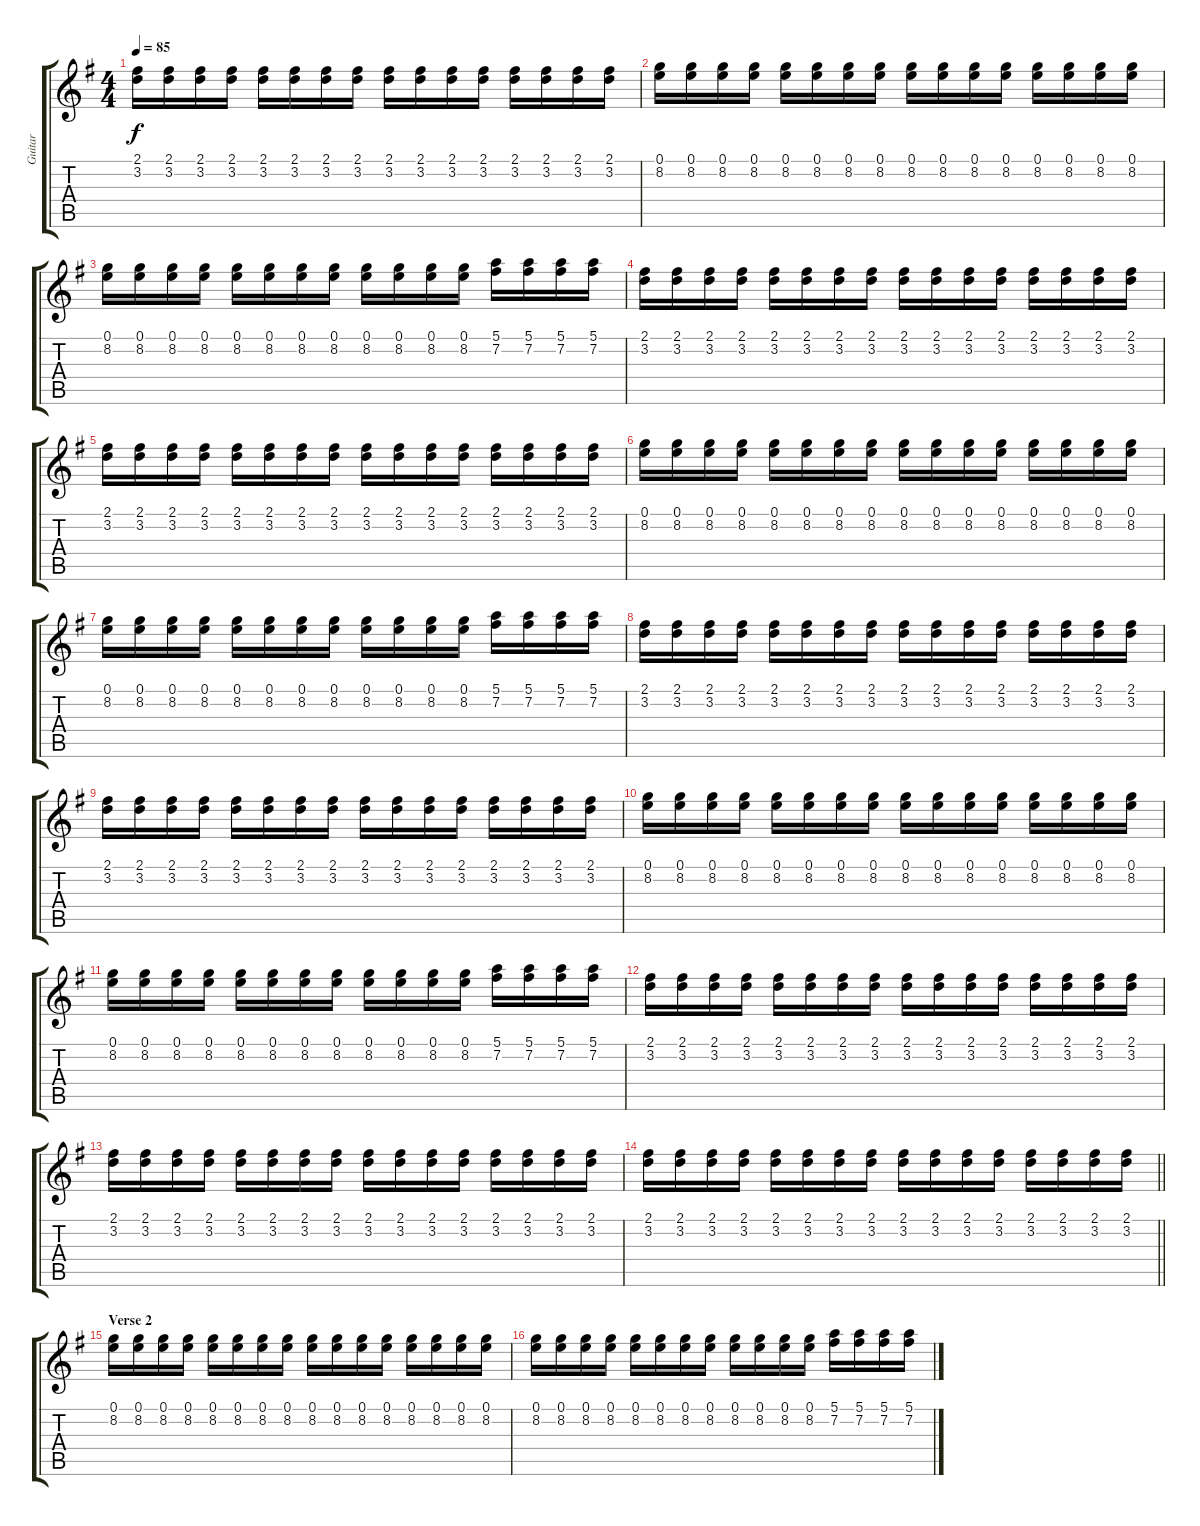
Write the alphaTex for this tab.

\track ("Guitar" "Guitar") {instrument overdrivenguitar}
\staff {score tabs}
\tuning (E4 B3 G3 D3 A2 E2) {hide}
\ts (4 4)
\tempo 85
\clef g2
\ks g
(2.1 3.2).16{dy f} (2.1 3.2).16 (2.1 3.2).16 (2.1 3.2).16 (2.1 3.2).16 (2.1 3.2).16 (2.1 3.2).16 (2.1 3.2).16 (2.1 3.2).16 (2.1 3.2).16 (2.1 3.2).16 (2.1 3.2).16 (2.1 3.2).16 (2.1 3.2).16 (2.1 3.2).16 (2.1 3.2).16 |
(0.1 8.2).16 (0.1 8.2).16 (0.1 8.2).16 (0.1 8.2).16 (0.1 8.2).16 (0.1 8.2).16 (0.1 8.2).16 (0.1 8.2).16 (0.1 8.2).16 (0.1 8.2).16 (0.1 8.2).16 (0.1 8.2).16 (0.1 8.2).16 (0.1 8.2).16 (0.1 8.2).16 (0.1 8.2).16 |
(0.1 8.2).16 (0.1 8.2).16 (0.1 8.2).16 (0.1 8.2).16 (0.1 8.2).16 (0.1 8.2).16 (0.1 8.2).16 (0.1 8.2).16 (0.1 8.2).16 (0.1 8.2).16 (0.1 8.2).16 (0.1 8.2).16 (5.1 7.2).16 (5.1 7.2).16 (5.1 7.2).16 (5.1 7.2).16 |
(2.1 3.2).16 (2.1 3.2).16 (2.1 3.2).16 (2.1 3.2).16 (2.1 3.2).16 (2.1 3.2).16 (2.1 3.2).16 (2.1 3.2).16 (2.1 3.2).16 (2.1 3.2).16 (2.1 3.2).16 (2.1 3.2).16 (2.1 3.2).16 (2.1 3.2).16 (2.1 3.2).16 (2.1 3.2).16 |
(2.1 3.2).16 (2.1 3.2).16 (2.1 3.2).16 (2.1 3.2).16 (2.1 3.2).16 (2.1 3.2).16 (2.1 3.2).16 (2.1 3.2).16 (2.1 3.2).16 (2.1 3.2).16 (2.1 3.2).16 (2.1 3.2).16 (2.1 3.2).16 (2.1 3.2).16 (2.1 3.2).16 (2.1 3.2).16 |
(0.1 8.2).16 (0.1 8.2).16 (0.1 8.2).16 (0.1 8.2).16 (0.1 8.2).16 (0.1 8.2).16 (0.1 8.2).16 (0.1 8.2).16 (0.1 8.2).16 (0.1 8.2).16 (0.1 8.2).16 (0.1 8.2).16 (0.1 8.2).16 (0.1 8.2).16 (0.1 8.2).16 (0.1 8.2).16 |
(0.1 8.2).16 (0.1 8.2).16 (0.1 8.2).16 (0.1 8.2).16 (0.1 8.2).16 (0.1 8.2).16 (0.1 8.2).16 (0.1 8.2).16 (0.1 8.2).16 (0.1 8.2).16 (0.1 8.2).16 (0.1 8.2).16 (5.1 7.2).16 (5.1 7.2).16 (5.1 7.2).16 (5.1 7.2).16 |
(2.1 3.2).16 (2.1 3.2).16 (2.1 3.2).16 (2.1 3.2).16 (2.1 3.2).16 (2.1 3.2).16 (2.1 3.2).16 (2.1 3.2).16 (2.1 3.2).16 (2.1 3.2).16 (2.1 3.2).16 (2.1 3.2).16 (2.1 3.2).16 (2.1 3.2).16 (2.1 3.2).16 (2.1 3.2).16 |
(2.1 3.2).16 (2.1 3.2).16 (2.1 3.2).16 (2.1 3.2).16 (2.1 3.2).16 (2.1 3.2).16 (2.1 3.2).16 (2.1 3.2).16 (2.1 3.2).16 (2.1 3.2).16 (2.1 3.2).16 (2.1 3.2).16 (2.1 3.2).16 (2.1 3.2).16 (2.1 3.2).16 (2.1 3.2).16 |
(0.1 8.2).16 (0.1 8.2).16 (0.1 8.2).16 (0.1 8.2).16 (0.1 8.2).16 (0.1 8.2).16 (0.1 8.2).16 (0.1 8.2).16 (0.1 8.2).16 (0.1 8.2).16 (0.1 8.2).16 (0.1 8.2).16 (0.1 8.2).16 (0.1 8.2).16 (0.1 8.2).16 (0.1 8.2).16 |
(0.1 8.2).16 (0.1 8.2).16 (0.1 8.2).16 (0.1 8.2).16 (0.1 8.2).16 (0.1 8.2).16 (0.1 8.2).16 (0.1 8.2).16 (0.1 8.2).16 (0.1 8.2).16 (0.1 8.2).16 (0.1 8.2).16 (5.1 7.2).16 (5.1 7.2).16 (5.1 7.2).16 (5.1 7.2).16 |
(2.1 3.2).16 (2.1 3.2).16 (2.1 3.2).16 (2.1 3.2).16 (2.1 3.2).16 (2.1 3.2).16 (2.1 3.2).16 (2.1 3.2).16 (2.1 3.2).16 (2.1 3.2).16 (2.1 3.2).16 (2.1 3.2).16 (2.1 3.2).16 (2.1 3.2).16 (2.1 3.2).16 (2.1 3.2).16 |
(2.1 3.2).16 (2.1 3.2).16 (2.1 3.2).16 (2.1 3.2).16 (2.1 3.2).16 (2.1 3.2).16 (2.1 3.2).16 (2.1 3.2).16 (2.1 3.2).16 (2.1 3.2).16 (2.1 3.2).16 (2.1 3.2).16 (2.1 3.2).16 (2.1 3.2).16 (2.1 3.2).16 (2.1 3.2).16 |
\barLineRight lightlight
(2.1 3.2).16 (2.1 3.2).16 (2.1 3.2).16 (2.1 3.2).16 (2.1 3.2).16 (2.1 3.2).16 (2.1 3.2).16 (2.1 3.2).16 (2.1 3.2).16 (2.1 3.2).16 (2.1 3.2).16 (2.1 3.2).16 (2.1 3.2).16 (2.1 3.2).16 (2.1 3.2).16 (2.1 3.2).16 |
\section ("" "Verse 2")
(0.1 8.2).16 (0.1 8.2).16 (0.1 8.2).16 (0.1 8.2).16 (0.1 8.2).16 (0.1 8.2).16 (0.1 8.2).16 (0.1 8.2).16 (0.1 8.2).16 (0.1 8.2).16 (0.1 8.2).16 (0.1 8.2).16 (0.1 8.2).16 (0.1 8.2).16 (0.1 8.2).16 (0.1 8.2).16 |
(0.1 8.2).16 (0.1 8.2).16 (0.1 8.2).16 (0.1 8.2).16 (0.1 8.2).16 (0.1 8.2).16 (0.1 8.2).16 (0.1 8.2).16 (0.1 8.2).16 (0.1 8.2).16 (0.1 8.2).16 (0.1 8.2).16 (5.1 7.2).16 (5.1 7.2).16 (5.1 7.2).16 (5.1 7.2).16
